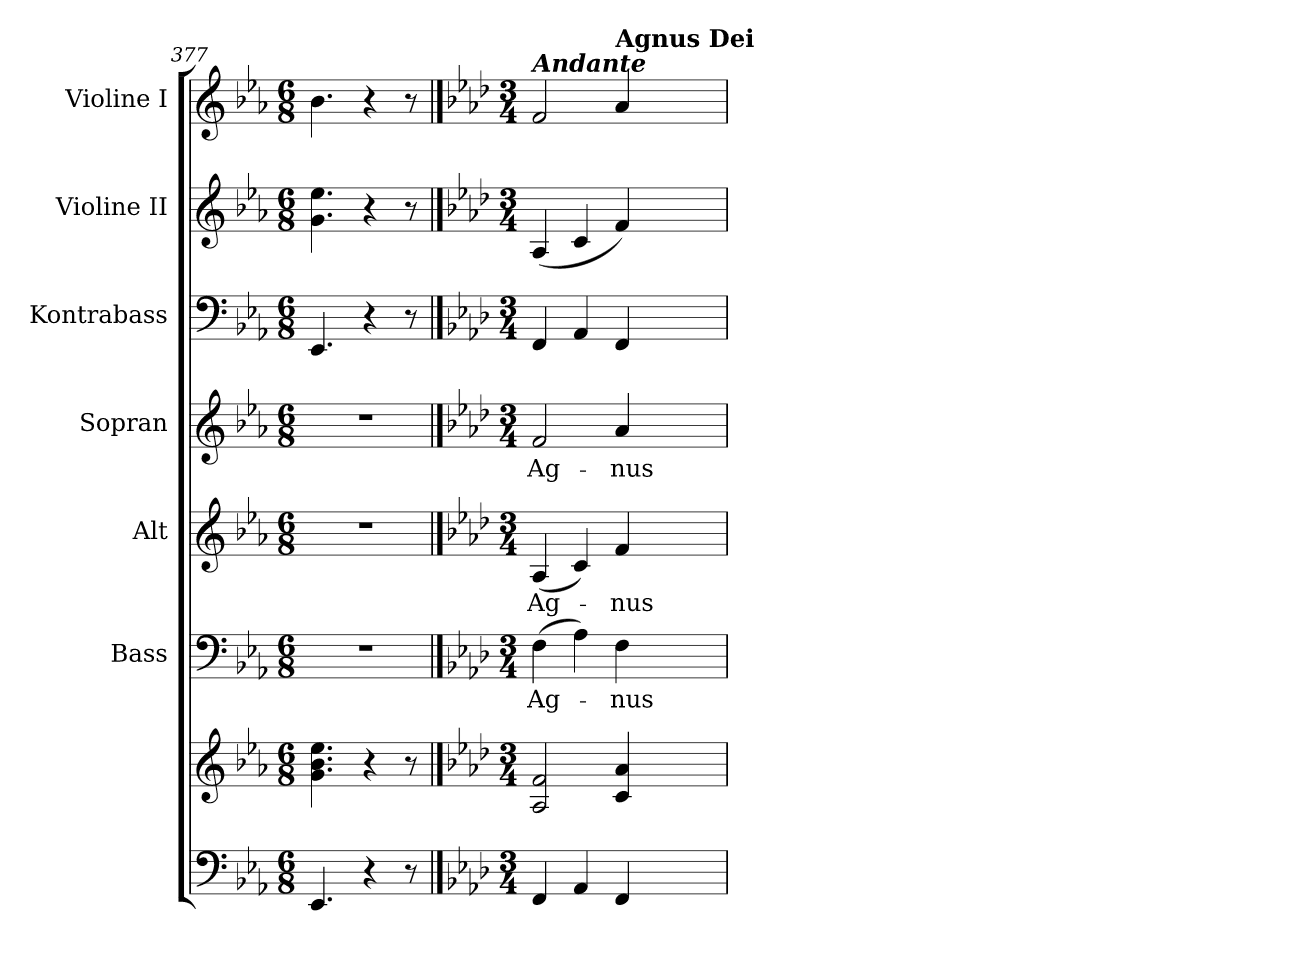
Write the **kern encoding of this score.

**kern	**kern	**kern	**text	**kern	**text	**kern	**text	**kern	**kern	**kern
*part7	*part7	*part6	*part6	*part5	*part5	*part4	*part4	*part3	*part2	*part1
*staff8	*staff7	*staff6	*staff6	*staff5	*staff5	*staff4	*staff4	*staff3	*staff2	*staff1
*	*	*I"Bass	*	*I"Alt	*	*I"Sopran	*	*I"Kontrabass	*I"Violine II	*I"Violine I
*	*	*I'B.	*	*I'A.	*	*I'S.	*	*I'Kb.	*I'Vl. II	*I'Vl. I
*clefF4	*clefG2	*clefF4	*	*clefG2	*	*clefG2	*	*clefF4	*clefG2	*clefG2
*	*	*	*	*	*	*	*	*ITrd7c12	*	*
*k[b-e-a-]	*k[b-e-a-]	*k[b-e-a-]	*	*k[b-e-a-]	*	*k[b-e-a-]	*	*k[b-e-a-]	*k[b-e-a-]	*k[b-e-a-]
*E-:	*E-:	*E-:	*	*E-:	*	*E-:	*	*E-:	*E-:	*E-:
*M6/8	*M6/8	*M6/8	*	*M6/8	*	*M6/8	*	*M6/8	*M6/8	*M6/8
=377	=377	=377	=377	=377	=377	=377	=377	=377	=377	=377
4.EE-/	4.g\ 4.b-\ 4.ee-\	2.r	.	2.r	.	2.r	.	4.EEE-/	4.g\ 4.ee-\	4.b-\
4r	4r	.	.	.	.	.	.	4r	4r	4r
8r	8r	.	.	.	.	.	.	8r	8r	8r
!!LO:PB:g=z
==378	==378	==378	==378	==378	==378	==378	==378	==378	==378	==378
*k[b-e-a-d-]	*k[b-e-a-d-]	*k[b-e-a-d-]	*	*k[b-e-a-d-]	*	*k[b-e-a-d-]	*	*k[b-e-a-d-]	*k[b-e-a-d-]	*k[b-e-a-d-]
*A-:	*A-:	*A-:	*	*A-:	*	*A-:	*	*A-:	*A-:	*A-:
*M3/4	*M3/4	*M3/4	*	*M3/4	*	*M3/4	*	*M3/4	*M3/4	*M3/4
!	!	!	!	!	!	!	!	!	!	!LO:TX:a:Bi:t=Andante
!	!	!	!LO:LY:b	!	!LO:LY:b	!	!LO:LY:b	!	!	!
4FF/	2A-/ 2f/	(>4F\	Ag-	(4A-/	Ag-	2f/	Ag-	4FFF/	(<4A-/	2f/
4AA-/	.	4A-\)	.	4c/)	.	.	.	4AAA-/	4c/	.
!	!	!	!	!	!	!	!	!	!	!LO:TX:a:B:t=Agnus Dei
!	!	!	!LO:LY:b	!	!LO:LY:b	!	!LO:LY:b	!	!	!
4FF/	4c/ 4a-/	4F\	-nus	4f/	-nus	4a-/	-nus	4FFF/	4f/)	4a-/
=	=	=	=	=	=	=	=	=	=	=
*-	*-	*-	*-	*-	*-	*-	*-	*-	*-	*-
